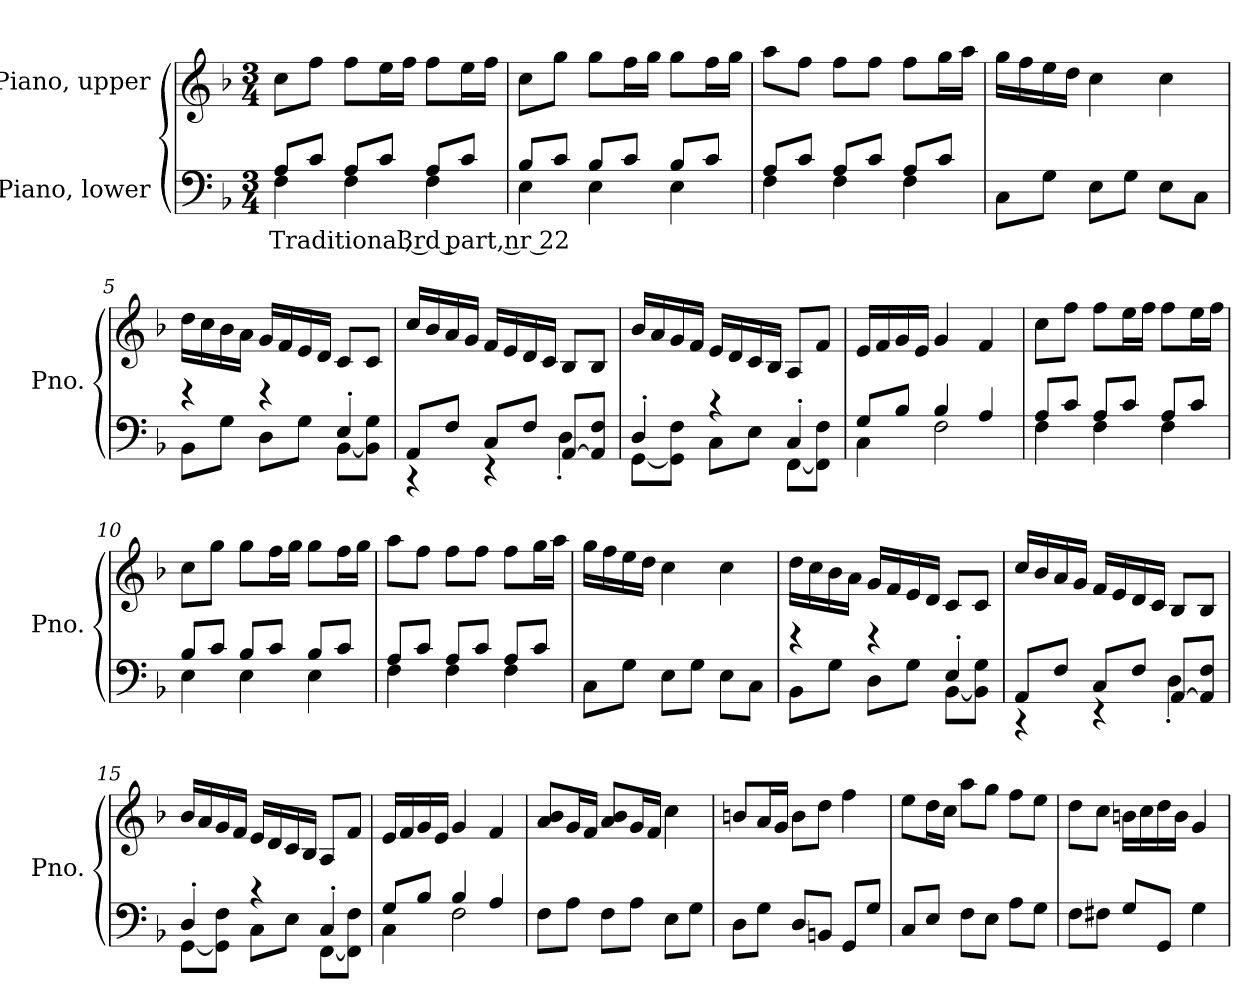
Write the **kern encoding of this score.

**kern	**text	**kern
*part2	*part2	*part1
*staff2	*staff2	*staff1
*I"Piano, lower	*	*I"Piano, upper
*I'Pno.	*	*I'Pno.
*clefF4	*	*clefG2
*k[b-]	*	*k[b-]
*M3/4	*	*M3/4
*MM100	*	*MM100
=1	=1	=1
!	!LO:LY:b	!
*^	*	*
8A/L	4F\	Traditional, 3rd part, nr 22	8cc\L
8c/J	.	.	8ff\J
8A/L	4F\	.	8ff\L
8c/J	.	.	16ee\L
.	.	.	16ff\JJ
8A/L	4F\	.	8ff\L
8c/J	.	.	16ee\L
.	.	.	16ff\JJ
=2	=2	=2	=2
8B-/L	4E\	.	8cc\L
8c/J	.	.	8gg\J
8B-/L	4E\	.	8gg\L
8c/J	.	.	16ff\L
.	.	.	16gg\JJ
8B-/L	4E\	.	8gg\L
8c/J	.	.	16ff\L
.	.	.	16gg\JJ
=3	=3	=3	=3
8A/L	4F\	.	8aa\L
8c/J	.	.	8ff\J
8A/L	4F\	.	8ff\L
8c/J	.	.	8ff\J
8A/L	4F\	.	8ff\L
8c/J	.	.	16gg\L
.	.	.	16aa\JJ
*v	*v	*	*
!!LO:LB:g=z
=4	=4	=4
8C\L	.	16gg\LL
.	.	16ff\
8G\J	.	16ee\
.	.	16dd\JJ
8E\L	.	4cc\
8G\J	.	.
8E\L	.	4cc\
8C\J	.	.
=5	=5	=5
*^	*	*
4r	8BB-\L	.	16dd\LL
.	.	.	16cc\
.	8G\J	.	16b-\
.	.	.	16a\JJ
4r	8D\L	.	16g/LL
.	.	.	16f/
.	8G\J	.	16e/
.	.	.	16d/JJ
4E'/	[8BB-\L	.	8c/L
.	8BB-\] 8G\J	.	8c/J
=6	=6	=6	=6
8AA/L	4r	.	16cc/LL
.	.	.	16b-/
8F/J	.	.	16a/
.	.	.	16g/JJ
8C/L	4r	.	16f/LL
.	.	.	16e/
8F/J	.	.	16d/
.	.	.	16c/JJ
[8AA/L	4D'\	.	8B-/L
8AA/] 8F/J	.	.	8B-/J
=7	=7	=7	=7
4D'/	[8GG\L	.	16b-/LL
.	.	.	16a/
.	8GG\] 8F\J	.	16g/
.	.	.	16f/JJ
4r	8C\L	.	16e/LL
.	.	.	16d/
.	8E\J	.	16c/
.	.	.	16B-/JJ
4C'/	[8FF\L	.	8A/L
.	8FF\] 8F\J	.	8f/J
!!LO:LB:g=z
=8	=8	=8	=8
8G/L	4C\	.	16e/LL
.	.	.	16f/
8B-/J	.	.	16g/
.	.	.	16e/JJ
4B-/	2F\	.	4g/
4A/	.	.	4f/
=9	=9	=9	=9
8A/L	4F\	.	8cc\L
8c/J	.	.	8ff\J
8A/L	4F\	.	8ff\L
8c/J	.	.	16ee\L
.	.	.	16ff\JJ
8A/L	4F\	.	8ff\L
8c/J	.	.	16ee\L
.	.	.	16ff\JJ
=10	=10	=10	=10
8B-/L	4E\	.	8cc\L
8c/J	.	.	8gg\J
8B-/L	4E\	.	8gg\L
8c/J	.	.	16ff\L
.	.	.	16gg\JJ
8B-/L	4E\	.	8gg\L
8c/J	.	.	16ff\L
.	.	.	16gg\JJ
=11	=11	=11	=11
8A/L	4F\	.	8aa\L
8c/J	.	.	8ff\J
8A/L	4F\	.	8ff\L
8c/J	.	.	8ff\J
8A/L	4F\	.	8ff\L
8c/J	.	.	16gg\L
.	.	.	16aa\JJ
*v	*v	*	*
=12	=12	=12
8C\L	.	16gg\LL
.	.	16ff\
8G\J	.	16ee\
.	.	16dd\JJ
8E\L	.	4cc\
8G\J	.	.
8E\L	.	4cc\
8C\J	.	.
!!LO:LB:g=z
=13	=13	=13
*^	*	*
4r	8BB-\L	.	16dd\LL
.	.	.	16cc\
.	8G\J	.	16b-\
.	.	.	16a\JJ
4r	8D\L	.	16g/LL
.	.	.	16f/
.	8G\J	.	16e/
.	.	.	16d/JJ
4E'/	[8BB-\L	.	8c/L
.	8BB-\] 8G\J	.	8c/J
=14	=14	=14	=14
8AA/L	4r	.	16cc/LL
.	.	.	16b-/
8F/J	.	.	16a/
.	.	.	16g/JJ
8C/L	4r	.	16f/LL
.	.	.	16e/
8F/J	.	.	16d/
.	.	.	16c/JJ
[8AA/L	4D'\	.	8B-/L
8AA/] 8F/J	.	.	8B-/J
=15	=15	=15	=15
4D'/	[8GG\L	.	16b-/LL
.	.	.	16a/
.	8GG\] 8F\J	.	16g/
.	.	.	16f/JJ
4r	8C\L	.	16e/LL
.	.	.	16d/
.	8E\J	.	16c/
.	.	.	16B-/JJ
4C'/	[8FF\L	.	8A/L
.	8FF\] 8F\J	.	8f/J
=16	=16	=16	=16
8G/L	4C\	.	16e/LL
.	.	.	16f/
8B-/J	.	.	16g/
.	.	.	16e/JJ
4B-/	2F\	.	4g/
4A/	.	.	4f/
*v	*v	*	*
!!LO:LB:g=z
=17	=17	=17
8F\L	.	8a/ 8b-/L
8A\J	.	16g/L
.	.	16f/JJ
8F\L	.	8a/ 8b-/L
8A\J	.	16g/L
.	.	16f/JJ
8E\L	.	4cc\
8G\J	.	.
=18	=18	=18
8D\L	.	8bn/L
8G\J	.	16a/L
.	.	16g/JJ
8D/L	.	8b\L
8BBn/J	.	8dd\J
8GG/L	.	4ff\
8G/J	.	.
=19	=19	=19
8C/L	.	8ee\L
8E/J	.	16dd\L
.	.	16cc\JJ
8F\L	.	8aa\L
8E\J	.	8gg\J
8A\L	.	8ff\L
8G\J	.	8ee\J
=20	=20	=20
8F\L	.	8dd\L
8F#X\J	.	8cc\J
8G/L	.	16bn\LL
.	.	16cc\
8GG/J	.	16dd\
.	.	16b\JJ
4G\	.	4g/
=	=	=
*-	*-	*-
